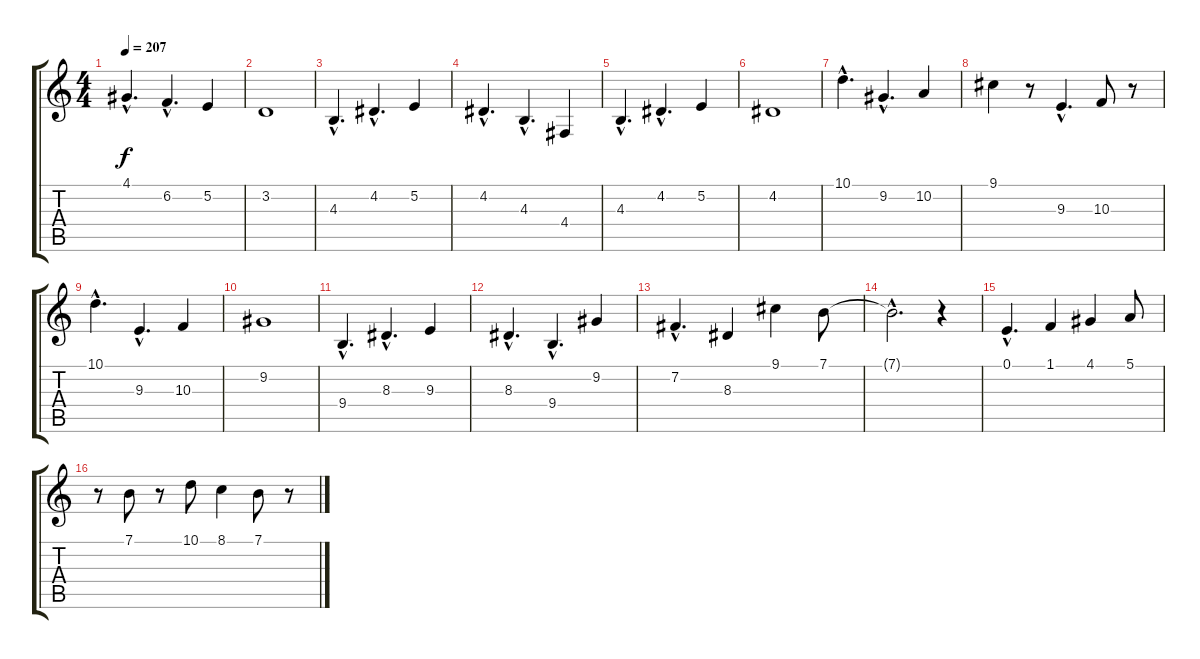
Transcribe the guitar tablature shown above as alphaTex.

\track "" {instrument fiddle}
\staff {score tabs}
\tuning (E4 B3 G3 D3 A2 E2) {hide}
\ts (4 4)
\tempo 207
\clef g2
\ks c
4.1{hac}.4{d dy f} 6.2{hac}.4{d} 5.2.4 |
3.2.1 |
4.3{hac}.4{d} 4.2{hac}.4{d} 5.2.4 |
4.2{hac}.4{d} 4.3{hac}.4{d} 4.4.4 |
4.3{hac}.4{d} 4.2{hac}.4{d} 5.2.4 |
4.2.1 |
10.1{hac}.4{d} 9.2{hac}.4{d} 10.2.4 |
9.1.4 r.8 9.3{hac}.4{d} 10.3.8 r.8 |
10.1{hac}.4{d} 9.3{hac}.4{d} 10.3.4 |
9.2.1 |
9.4{hac}.4{d} 8.3{hac}.4{d} 9.3.4 |
8.3{hac}.4{d} 9.4{hac}.4{d} 9.2.4 |
7.2{hac}.4{d} 8.3.4 9.1.4 7.1.8 |
7.1{hac t}.2{d} r.4 |
0.1{hac}.4{d} 1.1.4 4.1.4 5.1.8 |
r.8 7.1.8 r.8 10.1.8 8.1.4 7.1.8 r.8
